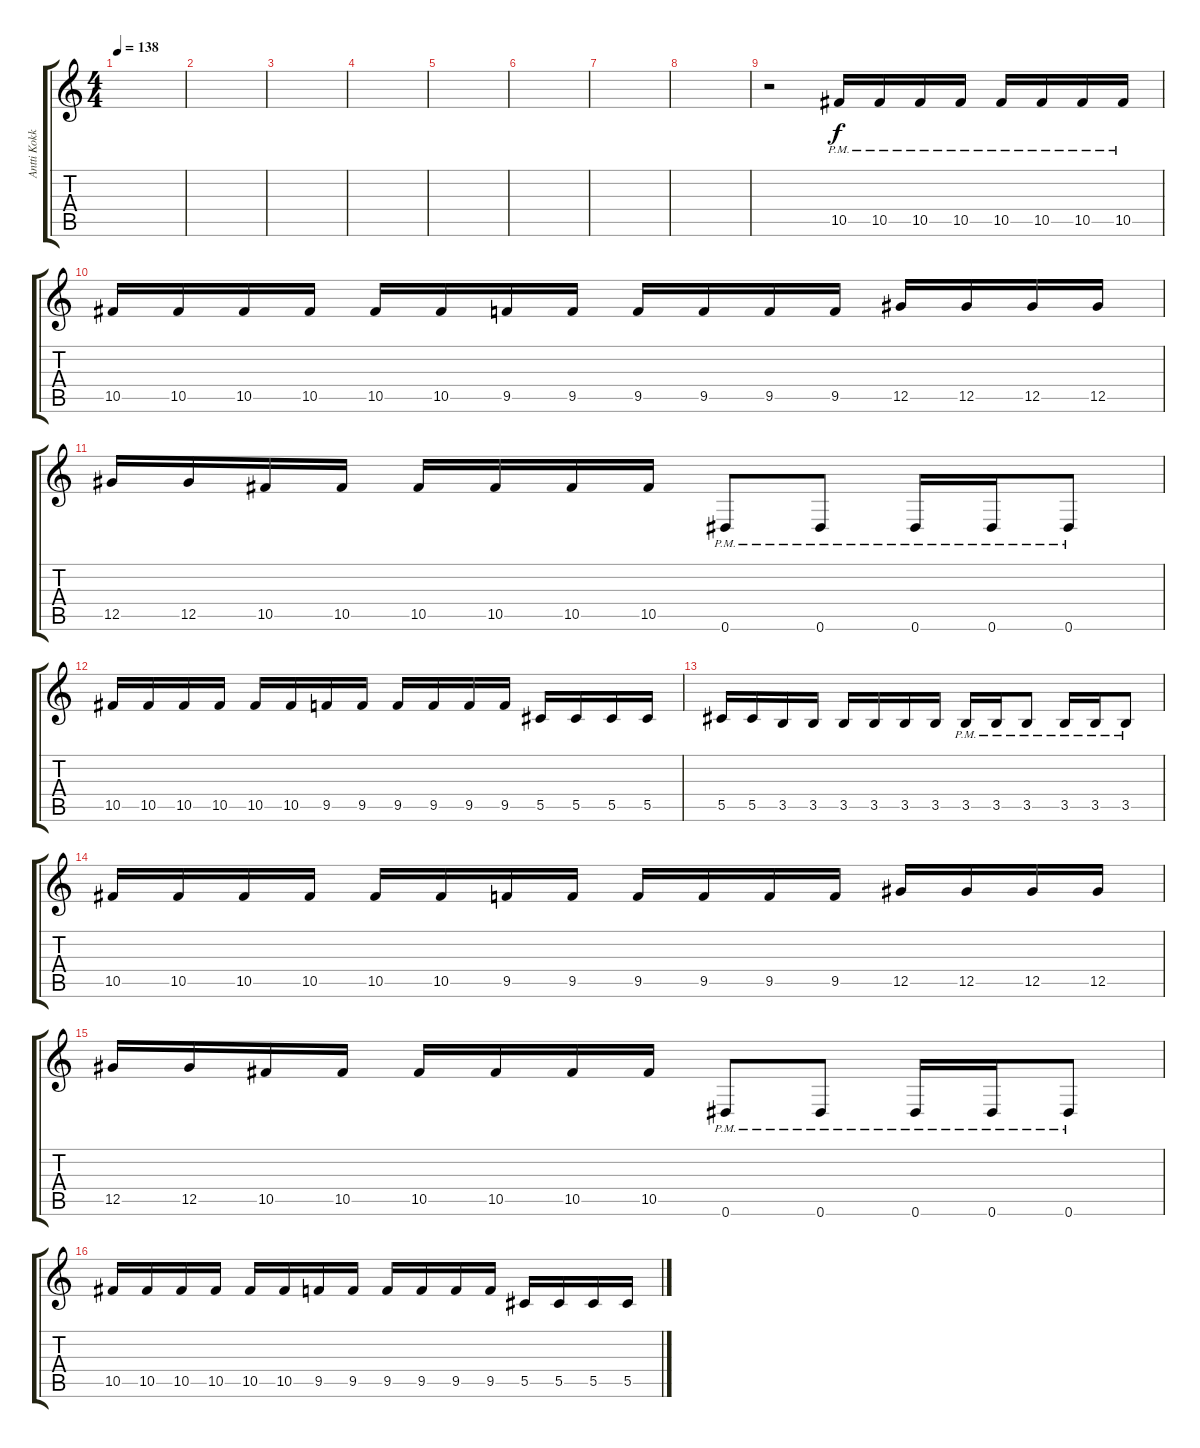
\track ("Antti Kokko" "Antti Kokk") {instrument distortionguitar}
\staff {score tabs}
\tuning (Eb4 Bb3 Gb3 Db3 Ab2 Eb2) {hide}
\ts (4 4)
\tempo 138
\clef g2
\ks c
|
|
|
|
|
|
|
|
r.2{volume 15} 10.5{pm}.16 10.5{pm}.16 10.5{pm}.16 10.5{pm}.16 10.5{pm}.16 10.5{pm}.16 10.5{pm}.16 10.5{pm}.16 |
10.5.16 10.5.16 10.5.16 10.5.16 10.5.16 10.5.16 9.5.16 9.5.16 9.5.16 9.5.16 9.5.16 9.5.16 12.5.16 12.5.16 12.5.16 12.5.16 |
12.5.16 12.5.16 10.5.16 10.5.16 10.5.16 10.5.16 10.5.16 10.5.16 0.6{pm}.8 0.6{pm}.8 0.6{pm}.16 0.6{pm}.16 0.6{pm}.8 |
10.5.16 10.5.16 10.5.16 10.5.16 10.5.16 10.5.16 9.5.16 9.5.16 9.5.16 9.5.16 9.5.16 9.5.16 5.5.16 5.5.16 5.5.16 5.5.16 |
5.5.16 5.5.16 3.5.16 3.5.16 3.5.16 3.5.16 3.5.16 3.5.16 3.5{pm}.16 3.5{pm}.16 3.5{pm}.8 3.5{pm}.16 3.5{pm}.16 3.5{pm}.8 |
10.5.16 10.5.16 10.5.16 10.5.16 10.5.16 10.5.16 9.5.16 9.5.16 9.5.16 9.5.16 9.5.16 9.5.16 12.5.16 12.5.16 12.5.16 12.5.16 |
12.5.16 12.5.16 10.5.16 10.5.16 10.5.16 10.5.16 10.5.16 10.5.16 0.6{pm}.8 0.6{pm}.8 0.6{pm}.16 0.6{pm}.16 0.6{pm}.8 |
10.5.16 10.5.16 10.5.16 10.5.16 10.5.16 10.5.16 9.5.16 9.5.16 9.5.16 9.5.16 9.5.16 9.5.16 5.5.16 5.5.16 5.5.16 5.5.16
